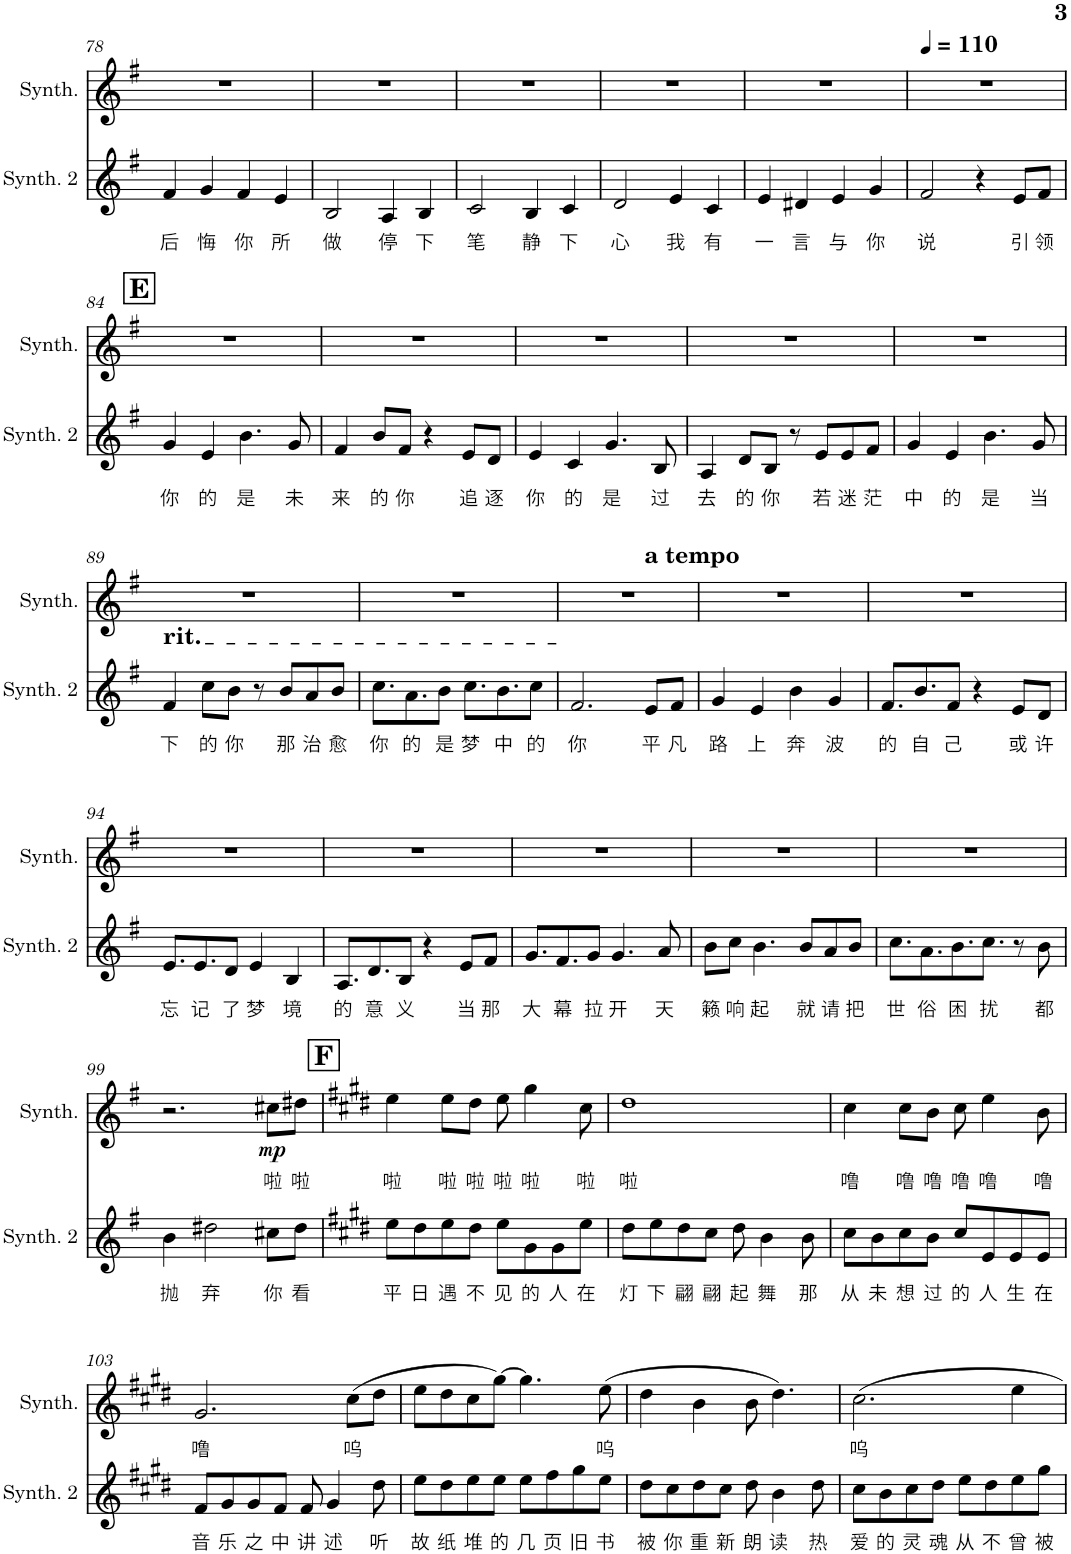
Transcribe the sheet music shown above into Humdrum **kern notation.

**kern	**text	**kern	**text	**dynam
*part2	*part2	*part1	*part1	*part1
*staff2	*staff2	*staff1	*staff1	*staff1
*I"合唱合成器 2	*	*I"合唱合成器	*	*
!!LO:PB:g=z
*clefG2	*	*clefG2	*	*
*k[f#]	*	*k[f#]	*	*
*M4/4	*	*M4/4	*	*
=78	=78	=78	=78	=78
!	!LO:LY:b	!	!	!
4f#/	后	1r	.	.
!	!LO:LY:b	!	!	!
4g/	悔	.	.	.
!	!LO:LY:b	!	!	!
4f#/	你	.	.	.
!	!LO:LY:b	!	!	!
4e/	所	.	.	.
=79	=79	=79	=79	=79
!	!LO:LY:b	!	!	!
2B/	做	1r	.	.
!	!LO:LY:b	!	!	!
4A/	停	.	.	.
!	!LO:LY:b	!	!	!
4B/	下	.	.	.
=80	=80	=80	=80	=80
!	!LO:LY:b	!	!	!
2c/	笔	1r	.	.
!	!LO:LY:b	!	!	!
4B/	静	.	.	.
!	!LO:LY:b	!	!	!
4c/	下	.	.	.
=81	=81	=81	=81	=81
!	!LO:LY:b	!	!	!
2d/	心	1r	.	.
!	!LO:LY:b	!	!	!
4e/	我	.	.	.
!	!LO:LY:b	!	!	!
4c/	有	.	.	.
=82	=82	=82	=82	=82
!	!LO:LY:b	!	!	!
4e/	一	1r	.	.
!	!LO:LY:b	!	!	!
4d#X/	言	.	.	.
!	!LO:LY:b	!	!	!
4e/	与	.	.	.
!	!LO:LY:b	!	!	!
4g/	你	.	.	.
=83	=83	=83	=83	=83
*	*	*MM110	*	*
!	!LO:LY:b	!	!	!
2f#/	说	1r	.	.
4r	.	.	.	.
!	!LO:LY:b	!	!	!
8e/L	引	.	.	.
!	!LO:LY:b	!	!	!
8f#/J	领	.	.	.
!!LO:LB:g=z
!!LO:REH:place=s1:a:B:cj:fs=14:t=E
=84	=84	=84	=84	=84
!	!LO:LY:b	!	!	!
4g/	你	1r	.	.
!	!LO:LY:b	!	!	!
4e/	的	.	.	.
!	!LO:LY:b	!	!	!
4.b\	是	.	.	.
!	!LO:LY:b	!	!	!
8g/	未	.	.	.
=85	=85	=85	=85	=85
!	!LO:LY:b	!	!	!
4f#/	来	1r	.	.
!	!LO:LY:b	!	!	!
8b/L	的	.	.	.
!	!LO:LY:b	!	!	!
8f#/J	你	.	.	.
4r	.	.	.	.
!	!LO:LY:b	!	!	!
8e/L	追	.	.	.
!	!LO:LY:b	!	!	!
8d/J	逐	.	.	.
=86	=86	=86	=86	=86
!	!LO:LY:b	!	!	!
4e/	你	1r	.	.
!	!LO:LY:b	!	!	!
4c/	的	.	.	.
!	!LO:LY:b	!	!	!
4.g/	是	.	.	.
!	!LO:LY:b	!	!	!
8B/	过	.	.	.
=87	=87	=87	=87	=87
!	!LO:LY:b	!	!	!
4A/	去	1r	.	.
!	!LO:LY:b	!	!	!
8d/L	的	.	.	.
!	!LO:LY:b	!	!	!
8B/J	你	.	.	.
8r	.	.	.	.
!	!LO:LY:b	!	!	!
8e/L	若	.	.	.
!	!LO:LY:b	!	!	!
8e/	迷	.	.	.
!	!LO:LY:b	!	!	!
8f#/J	茫	.	.	.
=88	=88	=88	=88	=88
!	!LO:LY:b	!	!	!
4g/	中	1r	.	.
!	!LO:LY:b	!	!	!
4e/	的	.	.	.
!	!LO:LY:b	!	!	!
4.b\	是	.	.	.
!	!LO:LY:b	!	!	!
8g/	当	.	.	.
!!LO:LB:g=z
=89	=89	=89	=89	=89
!	!	!LO:TX:b:t=rit.	!	!
!	!LO:LY:b	!	!	!
4f#/	下	1r	.	.
!	!LO:LY:b	!	!	!
8cc\L	的	.	.	.
!	!LO:LY:b	!	!	!
8b\J	你	.	.	.
8r	.	.	.	.
!	!LO:LY:b	!	!	!
8b/L	那	.	.	.
!	!LO:LY:b	!	!	!
8a/	治	.	.	.
!	!LO:LY:b	!	!	!
8b/J	愈	.	.	.
=90	=90	=90	=90	=90
!	!LO:LY:b	!	!	!
8.cc\L	你	1r	.	.
!	!LO:LY:b	!	!	!
8.a\	的	.	.	.
!	!LO:LY:b	!	!	!
8b\J	是	.	.	.
!	!LO:LY:b	!	!	!
8.cc\L	梦	.	.	.
!	!LO:LY:b	!	!	!
8.b\	中	.	.	.
!	!LO:LY:b	!	!	!
8cc\J	的	.	.	.
=91	=91	=91	=91	=91
!	!LO:LY:b	!	!	!
*	*	*^	*	*
2.f#/	你	1r	2.ryy	.	.
!	!	!	!LO:TX:a:B:t=a tempo	!	!
!	!LO:LY:b	!	!	!	!
8e/L	平	.	4ryy	.	.
!	!LO:LY:b	!	!	!	!
8f#/J	凡	.	.	.	.
=92	=92	=92	=92	=92	=92
!	!LO:LY:b	!	!	!	!
*	*	*v	*v	*	*
4g/	路	1r	.	.
!	!LO:LY:b	!	!	!
4e/	上	.	.	.
!	!LO:LY:b	!	!	!
4b\	奔	.	.	.
!	!LO:LY:b	!	!	!
4g/	波	.	.	.
=93	=93	=93	=93	=93
!	!LO:LY:b	!	!	!
8.f#/L	的	1r	.	.
!	!LO:LY:b	!	!	!
8.b/	自	.	.	.
!	!LO:LY:b	!	!	!
8f#/J	己	.	.	.
4r	.	.	.	.
!	!LO:LY:b	!	!	!
8e/L	或	.	.	.
!	!LO:LY:b	!	!	!
8d/J	许	.	.	.
!!LO:LB:g=z
=94	=94	=94	=94	=94
!	!LO:LY:b	!	!	!
8.e/L	忘	1r	.	.
!	!LO:LY:b	!	!	!
8.e/	记	.	.	.
!	!LO:LY:b	!	!	!
8d/J	了	.	.	.
!	!LO:LY:b	!	!	!
4e/	梦	.	.	.
!	!LO:LY:b	!	!	!
4B/	境	.	.	.
=95	=95	=95	=95	=95
!	!LO:LY:b	!	!	!
8.A/L	的	1r	.	.
!	!LO:LY:b	!	!	!
8.d/	意	.	.	.
!	!LO:LY:b	!	!	!
8B/J	义	.	.	.
4r	.	.	.	.
!	!LO:LY:b	!	!	!
8e/L	当	.	.	.
!	!LO:LY:b	!	!	!
8f#/J	那	.	.	.
=96	=96	=96	=96	=96
!	!LO:LY:b	!	!	!
8.g/L	大	1r	.	.
!	!LO:LY:b	!	!	!
8.f#/	幕	.	.	.
!	!LO:LY:b	!	!	!
8g/J	拉	.	.	.
!	!LO:LY:b	!	!	!
4.g/	开	.	.	.
!	!LO:LY:b	!	!	!
8a/	天	.	.	.
=97	=97	=97	=97	=97
!	!LO:LY:b	!	!	!
8b\L	籁	1r	.	.
!	!LO:LY:b	!	!	!
8cc\J	响	.	.	.
!	!LO:LY:b	!	!	!
4.b\	起	.	.	.
!	!LO:LY:b	!	!	!
8b/L	就	.	.	.
!	!LO:LY:b	!	!	!
8a/	请	.	.	.
!	!LO:LY:b	!	!	!
8b/J	把	.	.	.
=98	=98	=98	=98	=98
!	!LO:LY:b	!	!	!
8.cc\L	世	1r	.	.
!	!LO:LY:b	!	!	!
8.a\	俗	.	.	.
!	!LO:LY:b	!	!	!
8.b\	困	.	.	.
!	!LO:LY:b	!	!	!
8.cc\J	扰	.	.	.
8r	.	.	.	.
!	!LO:LY:b	!	!	!
8b\	都	.	.	.
!!LO:LB:g=z
=99	=99	=99	=99	=99
!	!LO:LY:b	!	!	!
4b\	抛	2.r	.	.
!	!LO:LY:b	!	!	!
2dd#X\	弃	.	.	.
!	!LO:LY:b	!	!LO:LY:b	!LO:DY:b
8cc#X\L	你	8cc#X\L	啦	mp
!	!LO:LY:b	!	!LO:LY:b	!
8dd#\J	看	8dd#X\J	啦	.
!!LO:REH:place=s1:a:B:cj:fs=14:t=F
=100	=100	=100	=100	=100
*k[f#c#g#d#]	*	*k[f#c#g#d#]	*	*
!	!LO:LY:b	!	!LO:LY:b	!
8ee\L	平	4ee\	啦	.
!	!LO:LY:b	!	!	!
8dd#\	日	.	.	.
!	!LO:LY:b	!	!LO:LY:b	!
8ee\	遇	8ee\L	啦	.
!	!LO:LY:b	!	!LO:LY:b	!
8dd#\J	不	8dd#\J	啦	.
!	!LO:LY:b	!	!LO:LY:b	!
8ee\L	见	8ee\	啦	.
!	!LO:LY:b	!	!LO:LY:b	!
8g#\	的	4gg#\	啦	.
!	!LO:LY:b	!	!	!
8g#\	人	.	.	.
!	!LO:LY:b	!	!LO:LY:b	!
8ee\J	在	8cc#\	啦	.
=101	=101	=101	=101	=101
!	!LO:LY:b	!	!LO:LY:b	!
8dd#\L	灯	1dd#	啦	.
!	!LO:LY:b	!	!	!
8ee\	下	.	.	.
!	!LO:LY:b	!	!	!
8dd#\	翩	.	.	.
!	!LO:LY:b	!	!	!
8cc#\J	翩	.	.	.
!	!LO:LY:b	!	!	!
8dd#\	起	.	.	.
!	!LO:LY:b	!	!	!
4b\	舞	.	.	.
!	!LO:LY:b	!	!	!
8b\	那	.	.	.
=102	=102	=102	=102	=102
!	!LO:LY:b	!	!LO:LY:b	!
8cc#\L	从	4cc#\	噜	.
!	!LO:LY:b	!	!	!
8b\	未	.	.	.
!	!LO:LY:b	!	!LO:LY:b	!
8cc#\	想	8cc#\L	噜	.
!	!LO:LY:b	!	!LO:LY:b	!
8b\J	过	8b\J	噜	.
!	!LO:LY:b	!	!LO:LY:b	!
8cc#/L	的	8cc#\	噜	.
!	!LO:LY:b	!	!LO:LY:b	!
8e/	人	4ee\	噜	.
!	!LO:LY:b	!	!	!
8e/	生	.	.	.
!	!LO:LY:b	!	!LO:LY:b	!
8e/J	在	8b\	噜	.
!!LO:LB:g=z
=103	=103	=103	=103	=103
!	!LO:LY:b	!	!LO:LY:b	!
8f#/L	音	2.g#/	噜	.
!	!LO:LY:b	!	!	!
8g#/	乐	.	.	.
!	!LO:LY:b	!	!	!
8g#/	之	.	.	.
!	!LO:LY:b	!	!	!
8f#/J	中	.	.	.
!	!LO:LY:b	!	!	!
8f#/	讲	.	.	.
!	!LO:LY:b	!	!	!
4g#/	述	.	.	.
!	!	!	!LO:LY:b	!
.	.	(8cc#\L	呜	.
!	!LO:LY:b	!	!	!
8dd#\	听	8dd#\J	.	.
=104	=104	=104	=104	=104
!	!LO:LY:b	!	!	!
8ee\L	故	8ee\L	.	.
!	!LO:LY:b	!	!	!
8dd#\	纸	8dd#\	.	.
!	!LO:LY:b	!	!	!
8ee\	堆	8cc#\	.	.
!	!LO:LY:b	!	!	!
8ee\J	的	[8gg#\J)	.	.
!	!LO:LY:b	!	!	!
8ee\L	几	4.gg#\]	.	.
!	!LO:LY:b	!	!	!
8ff#\	页	.	.	.
!	!LO:LY:b	!	!	!
8gg#\	旧	.	.	.
!	!LO:LY:b	!	!LO:LY:b	!
8ee\J	书	(8ee\	呜	.
=105	=105	=105	=105	=105
!	!LO:LY:b	!	!	!
8dd#\L	被	4dd#\	.	.
!	!LO:LY:b	!	!	!
8cc#\	你	.	.	.
!	!LO:LY:b	!	!	!
8dd#\	重	4b\	.	.
!	!LO:LY:b	!	!	!
8cc#\J	新	.	.	.
!	!LO:LY:b	!	!	!
8dd#\	朗	8b\	.	.
!	!LO:LY:b	!	!	!
4b\	读	4.dd#\)	.	.
!	!LO:LY:b	!	!	!
8dd#\	热	.	.	.
=106	=106	=106	=106	=106
!	!LO:LY:b	!	!LO:LY:b	!
8cc#\L	爱	2.cc#\	呜	.
!	!LO:LY:b	!	!	!
8b\	的	.	.	.
!	!LO:LY:b	!	!	!
8cc#\	灵	.	.	.
!	!LO:LY:b	!	!	!
8dd#\J	魂	.	.	.
!	!LO:LY:b	!	!	!
8ee\L	从	.	.	.
!	!LO:LY:b	!	!	!
8dd#\	不	.	.	.
!	!LO:LY:b	!	!	!
8ee\	曾	4ee\	.	.
!	!LO:LY:b	!	!	!
8gg#\J	被	.	.	.
=	=	=	=	=
*-	*-	*-	*-	*-
